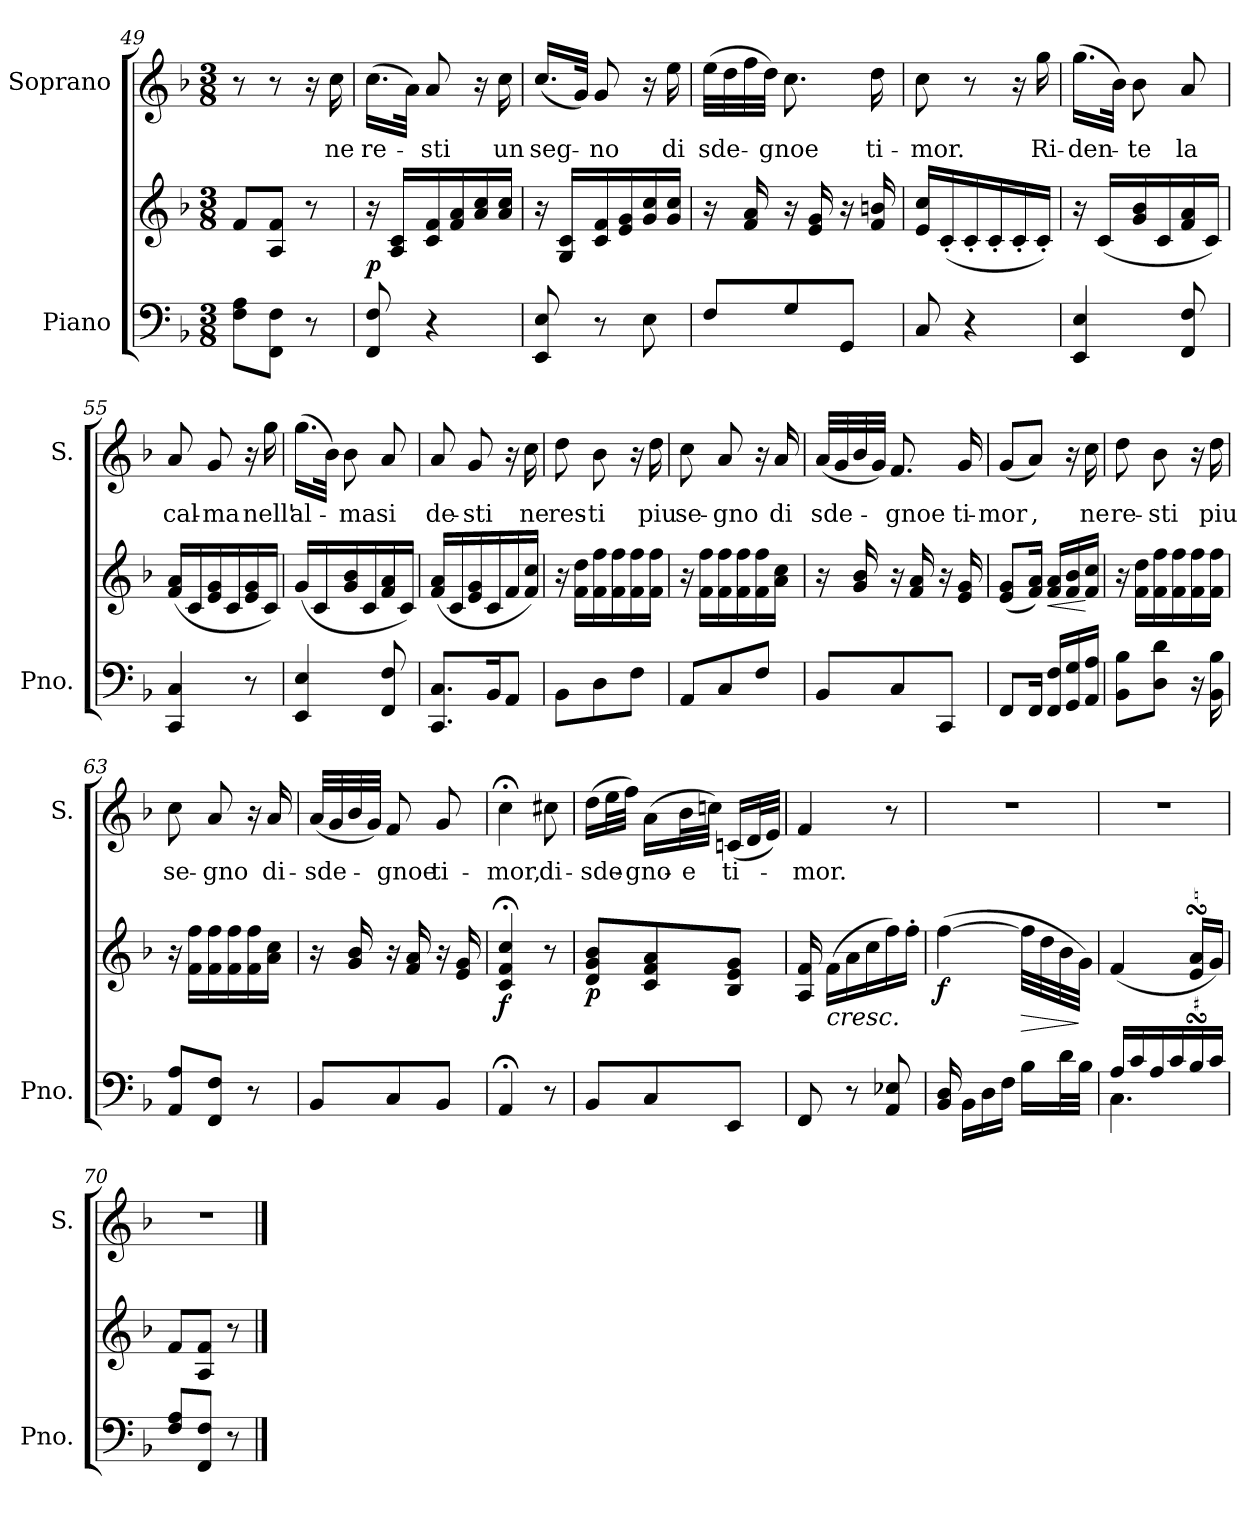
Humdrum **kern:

**kern	**kern	**dynam	**kern	**text
*part2	*part2	*part2	*part1	*part1
*staff3	*staff2	*staff2/3	*staff1	*staff1
*I"Piano	*	*	*I"Soprano	*
*I'Pno.	*	*	*I'S.	*
*clefF4	*clefG2	*	*clefG2	*
*k[b-]	*k[b-]	*	*k[b-]	*
*F:	*F:	*	*F:	*
*M3/8	*M3/8	*	*M3/8	*
=49	=49	=49	=49	=49
8F\ 8A\L	8f/L	.	8r	.
8FF\ 8F\J	8A/ 8f/J	.	8r	.
8r	8r	.	16r	.
!	!	!	!	!LO:LY:b
.	.	.	16cc\	ne
=50	=50	=50	=50	=50
!	!	!LO:DY:b	!	!LO:LY:b
8FF/ 8F/	16r	p	(16.cc\LL	re-
.	16A/ 16c/LL	.	.	.
.	.	.	32a\JJk)	.
!	!	!	!	!LO:LY:b
4r	16c/ 16f/	.	8a/	-sti
.	16f/ 16a/	.	.	.
.	16a/ 16cc/	.	16r	.
!	!	!	!	!LO:LY:b
.	16a/ 16cc/JJ	.	16cc\	un
=51	=51	=51	=51	=51
!	!	!	!	!LO:LY:b
8EE/ 8E/	16r	.	(16.cc/LL	seg-
.	16G/ 16c/LL	.	.	.
.	.	.	32g/JJk)	.
!	!	!	!	!LO:LY:b
8r	16c/ 16f/	.	8g/	-no
.	16e/ 16g/	.	.	.
8E\	16g/ 16cc/	.	16r	.
!	!	!	!	!LO:LY:b
.	16g/ 16cc/JJ	.	16ee\	di
=52	=52	=52	=52	=52
!	!	!	!	!LO:LY:b
8F/L	16r	.	(32ee\LLL	sde-
.	.	.	32dd\	.
.	16f/ 16a/	.	32ff\	.
!	!	!	!	!LO:LY:b
.	.	.	32dd\JJJ)	-gnoe
8G/	16r	.	8.cc\	.
.	16e/ 16g/	.	.	.
8GG/J	16r	.	.	.
!	!	!	!	!LO:LY:b
.	16f/ 16bn/	.	16dd\	ti-
!!LO:PB:g=z
=53	=53	=53	=53	=53
!	!	!	!	!LO:LY:b
8C/	16e/ 16cc/LL	.	8cc\	-mor.
.	(16c'/	.	.	.
4r	16c'/	.	8r	.
.	16c'/	.	.	.
.	16c'/	.	16r	.
!	!	!	!	!LO:LY:b
.	16c'/JJ)	.	16gg\	Ri-
=54	=54	=54	=54	=54
!	!	!	!	!LO:LY:b
4EE/ 4E/	16r	.	(16.gg\LL	-den-
.	(16c/LL	.	.	.
.	.	.	32b-\JJk)	.
!	!	!	!	!LO:LY:b
.	16g/ 16b-/	.	8b-\	-te
.	16c/	.	.	.
!	!	!	!	!LO:LY:b
8FF/ 8F/	16f/ 16a/	.	8a/	la
.	16c/JJ)	.	.	.
=55	=55	=55	=55	=55
!	!	!	!	!LO:LY:b
4CC/ 4C/	(16f/ 16a/LL	.	8a/	cal-
.	16c/	.	.	.
!	!	!	!	!LO:LY:b
.	16e/ 16g/	.	8g/	-ma
.	16c/	.	.	.
8r	16e/ 16g/	.	16r	.
!	!	!	!	!LO:LY:b
.	16c/JJ)	.	16gg\	nell'
=56	=56	=56	=56	=56
!	!	!	!	!LO:LY:b
4EE/ 4E/	(16g/LL	.	(16.gg\LL	al-
.	16c/	.	.	.
.	.	.	32b-\JJk)	.
!	!	!	!	!LO:LY:b
.	16g/ 16b-/	.	8b-\	-ma
.	16c/	.	.	.
!	!	!	!	!LO:LY:b
8FF/ 8F/	16f/ 16a/	.	8a/	si
.	16c/JJ)	.	.	.
!!LO:LB:g=z
=57	=57	=57	=57	=57
!	!	!	!	!LO:LY:b
8.CC/ 8.C/L	(16f/ 16a/LL	.	8a/	de-
.	16c/	.	.	.
!	!	!	!	!LO:LY:b
.	16e/ 16g/	.	8g/	-sti
16BB-/K	16c/	.	.	.
8AA/J	16f/	.	16r	.
!	!	!	!	!LO:LY:b
.	16f/ 16cc/JJ)	.	16cc\	ne
=58	=58	=58	=58	=58
!	!	!	!	!LO:LY:b
8BB-\L	16r	.	8dd\	res-
.	16f\ 16dd\LL	.	.	.
!	!	!	!	!LO:LY:b
8D\	16f\ 16ff\	.	8b-\	-ti
.	16f\ 16ff\	.	.	.
8F\J	16f\ 16ff\	.	16r	.
!	!	!	!	!LO:LY:b
.	16f\ 16ff\JJ	.	16dd\	piu
=59	=59	=59	=59	=59
!	!	!	!	!LO:LY:b
8AA/L	16r	.	8cc\	se-
.	16f\ 16ff\LL	.	.	.
!	!	!	!	!LO:LY:b
8C/	16f\ 16ff\	.	8a/	-gno
.	16f\ 16ff\	.	.	.
8F/J	16f\ 16ff\	.	16r	.
!	!	!	!	!LO:LY:b
.	16a\ 16cc\JJ	.	16a/	di
=60	=60	=60	=60	=60
!	!	!	!	!LO:LY:b
8BB-/L	16r	.	(32a/LLL	sde-
.	.	.	32g/	.
.	16g/ 16b-/	.	32b-/	.
.	.	.	32g/JJJ)	.
!	!	!	!	!LO:LY:b
8C/	16r	.	8.f/	-gnoe
.	16f/ 16a/	.	.	.
8CC/J	16r	.	.	.
!	!	!	!	!LO:LY:b
.	16e/ 16g/	.	16g/	ti-
!!LO:LB:g=z
=61	=61	=61	=61	=61
!	!	!	!	!LO:LY:b
8FF/L	(8e/ 8g/L	.	(8g/L	-mor
!	!	!	!	!LO:LY:b
16FF/Jk	16f/ 16a/Jk)	.	8a/J)	,
!	!	!LO:HP:b	!	!
16FF/ 16F/LL	16f/ 16a/LL	<	.	.
16GG/ 16G/	16f/ 16b-/	.	16r	.
!	!	!	!	!LO:LY:b
16AA/ 16A/JJ	16f/ 16cc/JJ	[	16cc\	ne
=62	=62	=62	=62	=62
!	!	!	!	!LO:LY:b
8BB-\ 8B-\L	16r	.	8dd\	re-
.	16f\ 16dd\LL	.	.	.
!	!	!	!	!LO:LY:b
8D\ 8d\J	16f\ 16ff\	.	8b-\	-sti
.	16f\ 16ff\	.	.	.
16r	16f\ 16ff\	.	16r	.
!	!	!	!	!LO:LY:b
16BB-\ 16B-\	16f\ 16ff\JJ	.	16dd\	piu
=63	=63	=63	=63	=63
!	!	!	!	!LO:LY:b
8AA/ 8A/L	16r	.	8cc\	se-
.	16f\ 16ff\LL	.	.	.
!	!	!	!	!LO:LY:b
8FF/ 8F/J	16f\ 16ff\	.	8a/	-gno
.	16f\ 16ff\	.	.	.
8r	16f\ 16ff\	.	16r	.
!	!	!	!	!LO:LY:b
.	16a\ 16cc\JJ	.	16a/	di-
=64	=64	=64	=64	=64
!	!	!	!	!LO:LY:b
8BB-/L	16r	.	(32a/LLL	-sde-
.	.	.	32g/	.
.	16g/ 16b-/	.	32b-/	.
.	.	.	32g/JJJ)	.
!	!	!	!	!LO:LY:b
8C/	16r	.	8f/	-gnoe
.	16f/ 16a/	.	.	.
!	!	!	!	!LO:LY:b
8BB-/J	16r	.	8g/	ti-
.	16e/ 16g/	.	.	.
=65	=65	=65	=65	=65
!	!	!LO:DY:b	!	!LO:LY:b
4AA;</	4c/;< 4f/;< 4cc/;<	f	4cc;<\	-mor,
!	!	!	!	!LO:LY:b
8r	8r	.	8cc#X\	di-
!!LO:LB:g=z
=66	=66	=66	=66	=66
!	!	!LO:DY:b	!	!LO:LY:b
8BB-/L	8d/ 8g/ 8b-/L	p	(16dd\LL	-sde-
.	.	.	32ee\L	.
.	.	.	32ff\JJJ)	.
!	!	!	!	!LO:LY:b
8C/	8c/ 8f/ 8a/	.	(16a\LL	-gno-
!	!	!	!	!LO:LY:b
.	.	.	32b-\L	-e
.	.	.	32ccn\JJJ)	.
!	!	!	!	!LO:LY:b
8EE/J	8B-/ 8e/ 8g/J	.	(16cn/LL	ti-
.	.	.	32d/L	.
.	.	.	32e/JJJ)	.
=67	=67	=67	=67	=67
!	!	!	!	!LO:LY:b
8FF/	16A/ 16f/	.	4f/	-mor.
!	!LO:TX:b:i:t=cresc.	!	!	!
.	(16f\LL	.	.	.
8r	16a\	.	.	.
.	16cc\	.	.	.
8AA/ 8E-X/	16ff\)	.	8r	.
.	16ff'\JJ	.	.	.
=68	=68	=68	=68	=68
!	!	!LO:DY:b	!	!
16BB-/ 16D/	([4ff\	f	4.r	.
16BB-\LL	.	.	.	.
16D\	.	.	.	.
16F\JJ	.	.	.	.
!	!	!LO:HP:b	!	!
16B-\LL	32ff\LLL]	>	.	.
.	32dd\	.	.	.
32d\L	32b-\	.	.	.
32B-\JJJ	32g\JJJ)	]	.	.
=69	=69	=69	=69	=69
*^	*	*	*	*
16A/LL	4.C\	(4f/	.	4.r	.
16c/	.	.	.	.	.
16A/	.	.	.	.	.
16c/	.	.	.	.	.
16B-/	.	16e/sSSS 16a/sSSSLL	.	.	.
16c/JJ	.	16g/JJ)	.	.	.
*v	*v	*	*	*	*
=70	=70	=70	=70	=70
8F/ 8A/L	8f/L	.	4.r	.
8FF/ 8F/J	8A/ 8f/J	.	.	.
8r	8r	.	.	.
==	==	==	==	==
*-	*-	*-	*-	*-
